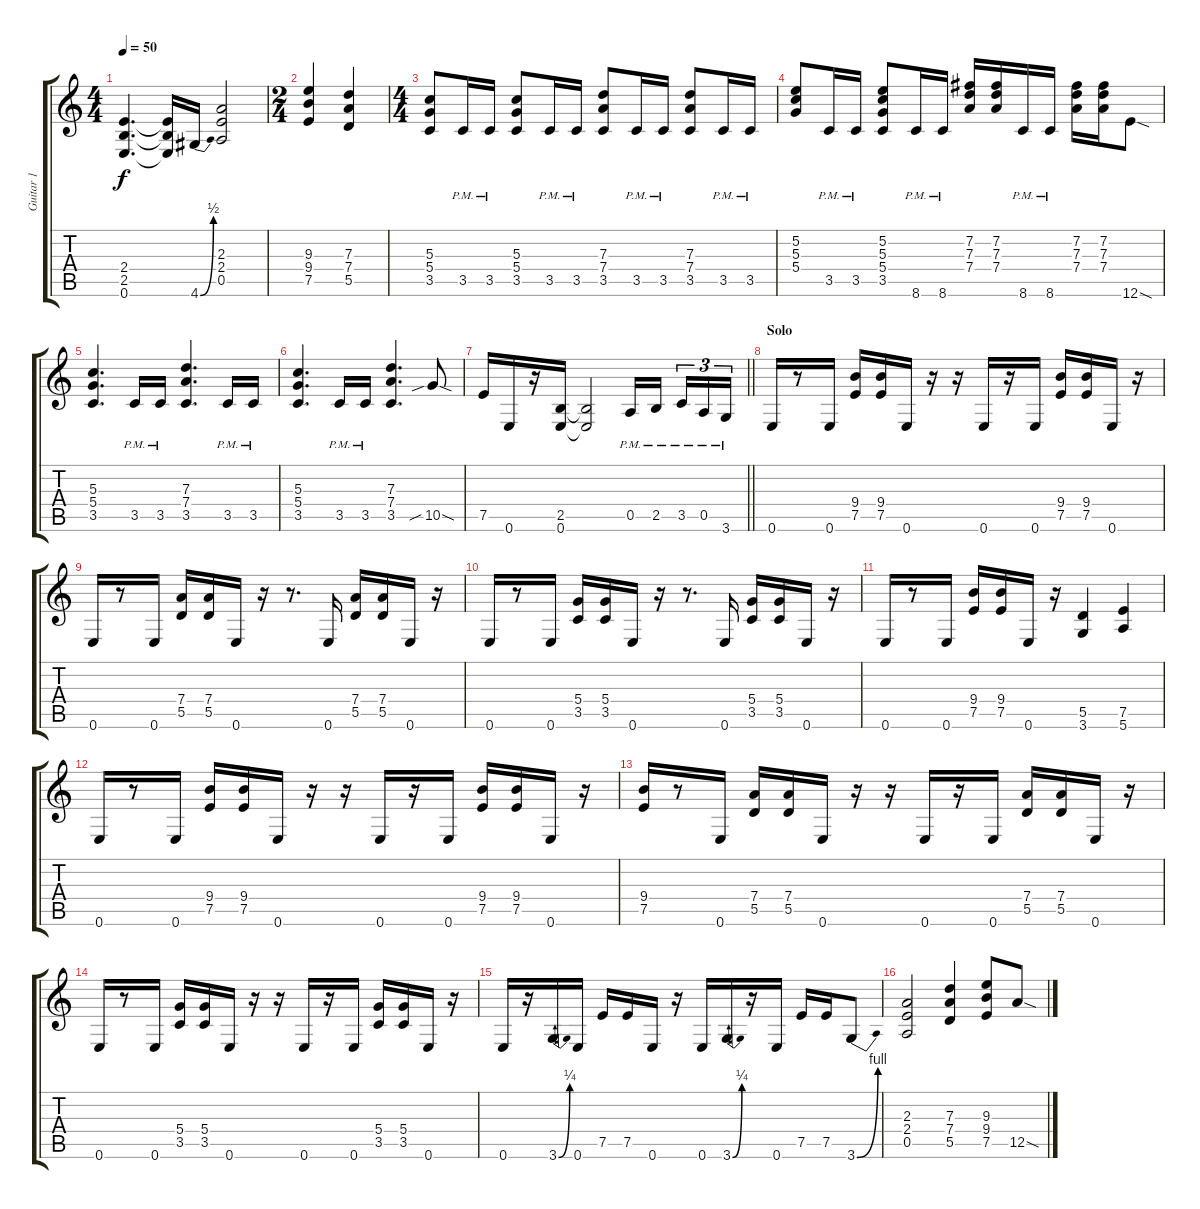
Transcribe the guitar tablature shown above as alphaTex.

\track ("Guitar 1" "Guitar 1") {instrument overdrivenguitar}
\staff {score tabs}
\tuning (E4 B3 G3 D3 A2 E2) {hide}
\ts (4 4)
\tempo 50
\clef g2
\ks c
(2.4 2.5 0.6).4{d dy f} (2.4{t} 2.5{t} 0.6{t}).16 4.6{be (bend 0 0 60 2)}.16 (2.3 2.4 0.5).2 |
\ts (2 4)
(9.3 9.4 7.5).4 (7.3 7.4 5.5).4 |
\ts (4 4)
(5.3 5.4 3.5).8 3.5{pm}.16 3.5{pm}.16 (5.3 5.4 3.5).8 3.5{pm}.16 3.5{pm}.16 (7.3 7.4 3.5).8 3.5{pm}.16 3.5{pm}.16 (7.3 7.4 3.5).8 3.5{pm}.16 3.5{pm}.16 |
(5.2 5.3 5.4).8 3.5{pm}.16 3.5{pm}.16 (5.2 5.3 5.4 3.5).8 8.6{pm}.16 8.6{pm}.16 (7.2 7.3 7.4).16 (7.2 7.3 7.4).16 8.6{pm}.16 8.6{pm}.16 (7.2 7.3 7.4).16 (7.2 7.3 7.4).16 12.6{sod}.8 |
(5.3 5.4 3.5).4{d} 3.5{pm}.16 3.5{pm}.16 (7.3 7.4 3.5).4{d} 3.5{pm}.16 3.5{pm}.16 |
(5.3 5.4 3.5).4{d} 3.5{pm}.16 3.5{pm}.16 (7.3 7.4 3.5).4{d} 10.5{sib sod}.8 |
\barLineRight lightlight
7.5.16 0.6.16 r.16 (2.5 0.6).16 (2.5{t} 0.6{t}).2 0.5{pm}.16 2.5{pm}.16{beam splitsecondary} 3.5{pm}.16{tu (3 2)} 0.5{pm}.16{tu (3 2)} 3.6{pm}.16{tu (3 2)} |
\section ("" "Solo")
0.6.16 r.8 0.6.16 (9.4 7.5).16 (9.4 7.5).16 0.6.16 r.16 r.16 0.6.16 r.16 0.6.16 (9.4 7.5).16 (9.4 7.5).16 0.6.16 r.16 |
0.6.16 r.8 0.6.16 (7.4 5.5).16 (7.4 5.5).16 0.6.16 r.16 r.8{d} 0.6.16 (7.4 5.5).16 (7.4 5.5).16 0.6.16 r.16 |
0.6.16 r.8 0.6.16 (5.4 3.5).16 (5.4 3.5).16 0.6.16 r.16 r.8{d} 0.6.16 (5.4 3.5).16 (5.4 3.5).16 0.6.16 r.16 |
0.6.16 r.8 0.6.16 (9.4 7.5).16 (9.4 7.5).16 0.6.16 r.16 (5.5 3.6).4 (7.5 5.6).4 |
0.6.16 r.8 0.6.16 (9.4 7.5).16 (9.4 7.5).16 0.6.16 r.16 r.16 0.6.16 r.16 0.6.16 (9.4 7.5).16 (9.4 7.5).16 0.6.16 r.16 |
(9.4 7.5).16 r.8 0.6.16 (7.4 5.5).16 (7.4 5.5).16 0.6.16 r.16 r.16 0.6.16 r.16 0.6.16 (7.4 5.5).16 (7.4 5.5).16 0.6.16 r.16 |
0.6.16 r.8 0.6.16 (5.4 3.5).16 (5.4 3.5).16 0.6.16 r.16 r.16 0.6.16 r.16 0.6.16 (5.4 3.5).16 (5.4 3.5).16 0.6.16 r.16 |
0.6.16 r.16 3.6{be (bend 0 0 60 1)}.16 0.6.16 7.5.16 7.5.16 0.6.16 r.16 0.6.16 3.6{be (bend 0 0 60 1)}.16 r.16 0.6.16 7.5.16 7.5.16 3.6{be (bend 0 0 60 4)}.8 |
(2.3 2.4 0.5).2 (7.3 7.4 5.5).4 (9.3 9.4 7.5).8 12.5{sod}.8
